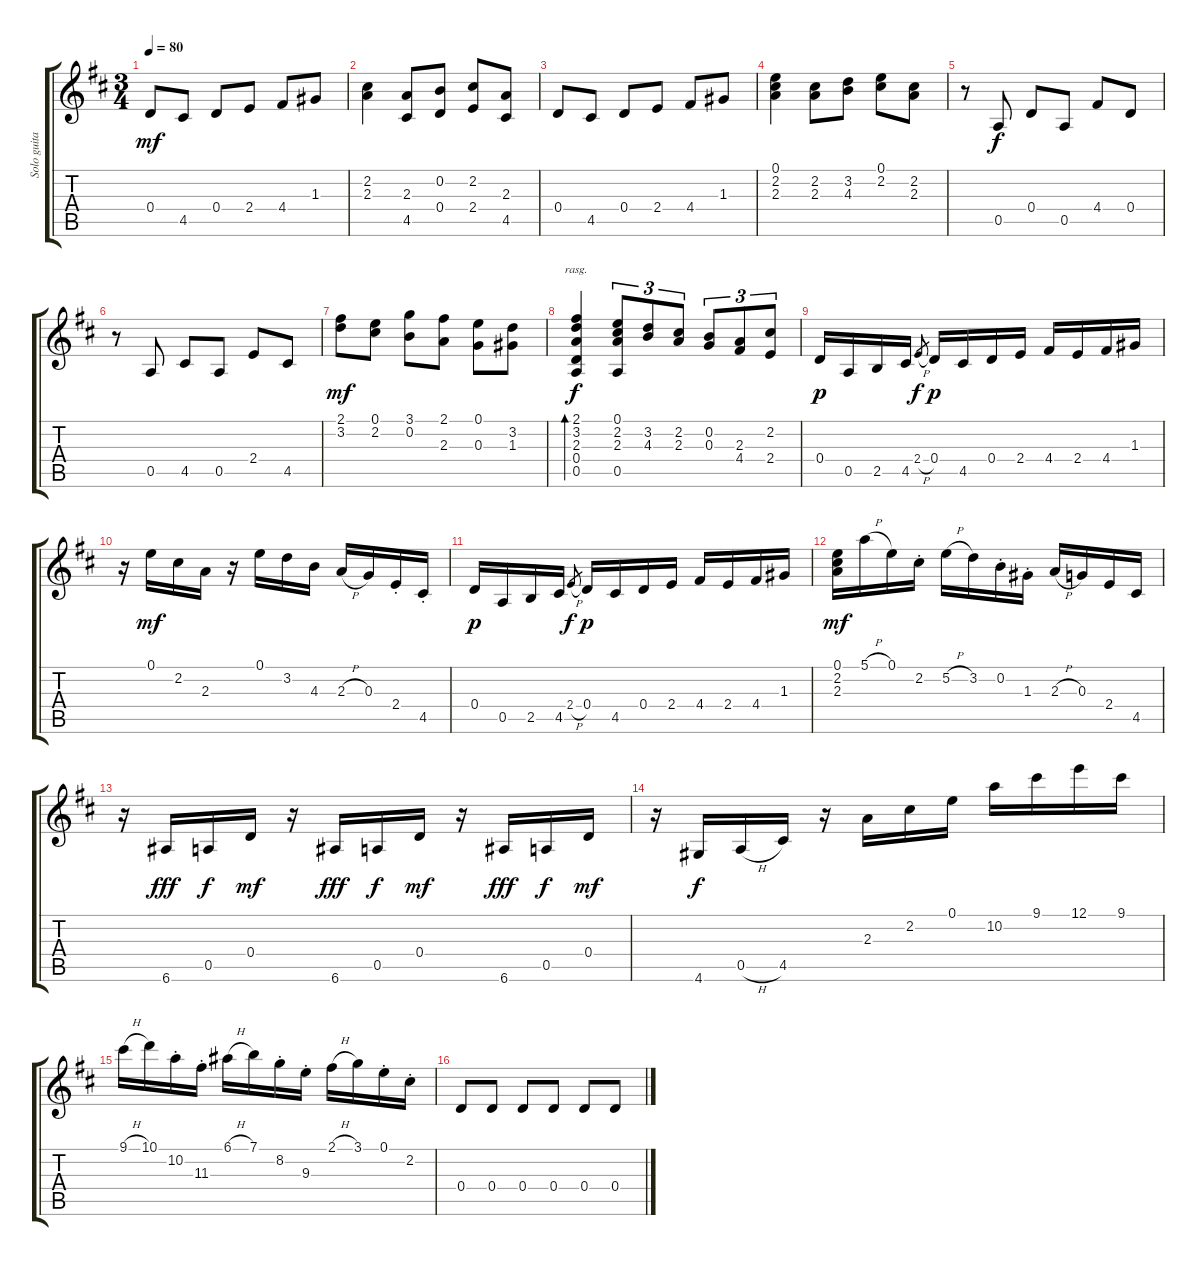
\track ("Solo guitar" "Solo guita") {instrument acousticguitarnylon}
\staff {score tabs}
\tuning (E4 B3 G3 D3 A2 E2) {hide}
\ts (3 4)
\tempo 80
\clef g2
\ks d
0.4.8{dy mf} 4.5.8 0.4.8 2.4.8 4.4.8 1.3.8 |
(2.2 2.3).4 (2.3 4.5).8 (0.2 0.4).8 (2.2 2.4).8 (2.3 4.5).8 |
0.4.8 4.5.8 0.4.8 2.4.8 4.4.8 1.3.8 |
(0.1 2.2 2.3).4 (2.2 2.3).8 (3.2 4.3).8 (0.1 2.2).8 (2.2 2.3).8 |
r.8 0.5.8{dy f} 0.4.8 0.5.8 4.4.8 0.4.8 |
r.8 0.5.8 4.5.8 0.5.8 2.4.8 4.5.8 |
(2.1 3.2).8{dy mf} (0.1 2.2).8 (3.1 0.2).8 (2.1 2.3).8 (0.1 0.3).8 (3.2 1.3).8 |
(2.1 3.2 2.3 0.4 0.5).4{bd 240 rasg ii dy f} (0.1 2.2 2.3 0.5).8{tu (3 2) volume 0} (3.2 4.3).8{tu (3 2)} (2.2 2.3).8{tu (3 2)} (0.2 0.3).8{tu (3 2)} (2.3 4.4).8{tu (3 2)} (2.2 2.4).8{tu (3 2)} |
0.4.16{dy p volume 13} 0.5.16 2.5.16 4.5.16 2.4{h}.8{gr dy f} 0.4.16{dy p} 4.5.16 0.4.16 2.4.16 4.4.16 2.4.16 4.4.16 1.3.16 |
r.16 0.1.16{dy mf} 2.2.16 2.3.16 r.16 0.1.16 3.2.16 4.3.16 2.3{h}.16 0.3.16 2.4{st}.16 4.5{st}.16 |
0.4.16{dy p volume 13} 0.5.16 2.5.16 4.5.16 2.4{h}.8{gr dy f} 0.4.16{dy p} 4.5.16 0.4.16 2.4.16 4.4.16 2.4.16 4.4.16 1.3.16 |
(0.1 2.2 2.3).16{dy mf} 5.1{h}.16 0.1.16 2.2{st}.16 5.2{h}.16 3.2.16 0.2{st}.16 1.3{st}.16 2.3{h}.16 0.3.16 2.4.16 4.5.16 |
r.16{volume 9} 6.6.16{dy fff} 0.5.16{dy f} 0.4.16{dy mf} r.16{volume 13} 6.6.16{dy fff volume 9} 0.5.16{dy f} 0.4.16{dy mf} r.16{volume 13} 6.6.16{dy fff volume 10} 0.5.16{dy f} 0.4.16{dy mf} |
r.16 4.6.16{dy f} 0.5{h}.16 4.5.16 r.16 2.3.16 2.2.16 0.1.16 10.2.16 9.1.16 12.1.16 9.1.16 |
9.1{h}.16 10.1.16 10.2{st}.16 11.3{st}.16 6.1{h}.16 7.1.16 8.2{st}.16 9.3{st}.16 2.1{h}.16 3.1.16 0.1{st}.16 2.2{st}.16 |
0.4.8{volume 7} 0.4.8 0.4.8 0.4.8 0.4.8 0.4.8
